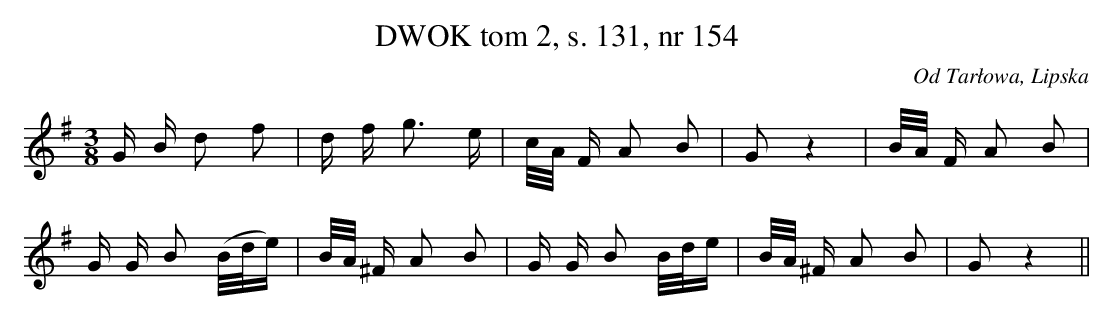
X:1
T: DWOK tom 2, s. 131, nr 154
O: Od Tarłowa, Lipska
L: 1/16
M: 3/8
K: G
G B d2 f2 |\
d f g3 e |\
c/A/ F A2 B2 |\
G2 z4 |\
B/A/ F A2 B2 |
G G B2 (B/d/e) |\
B/A/ ^F A2 B2 |\
G G B2 B/d/e |\
B/A/ ^F A2 B2 |\
G2 z4 ||
